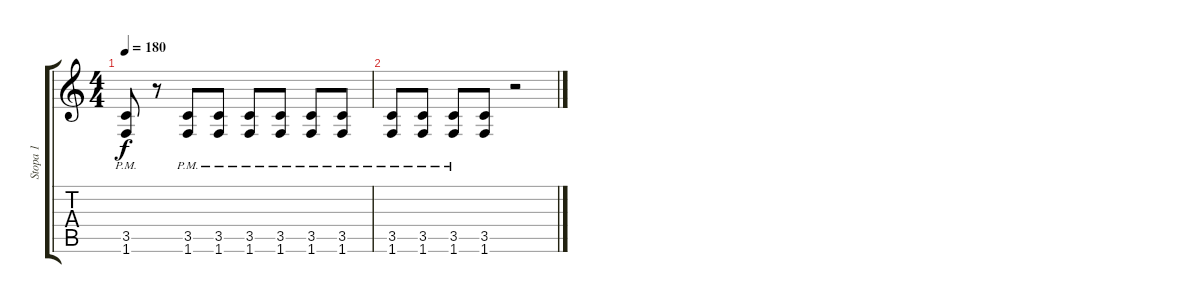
\track ("Stopa 1" "Stopa 1") {instrument overdrivenguitar}
\staff {score tabs}
\tuning (E4 B3 G3 D3 A2 E2) {hide}
\ts (4 4)
\tempo 180
\clef g2
\ks c
(3.5{pm} 1.6{pm}).8{dy f} r.8 (3.5{pm} 1.6{pm}).8 (3.5{pm} 1.6{pm}).8 (3.5{pm} 1.6{pm}).8 (3.5{pm} 1.6{pm}).8 (3.5{pm} 1.6{pm}).8 (3.5{pm} 1.6{pm}).8 |
(3.5{pm} 1.6{pm}).8 (3.5{pm} 1.6{pm}).8 (3.5{pm} 1.6{pm}).8 (3.5 1.6).8 r.2
